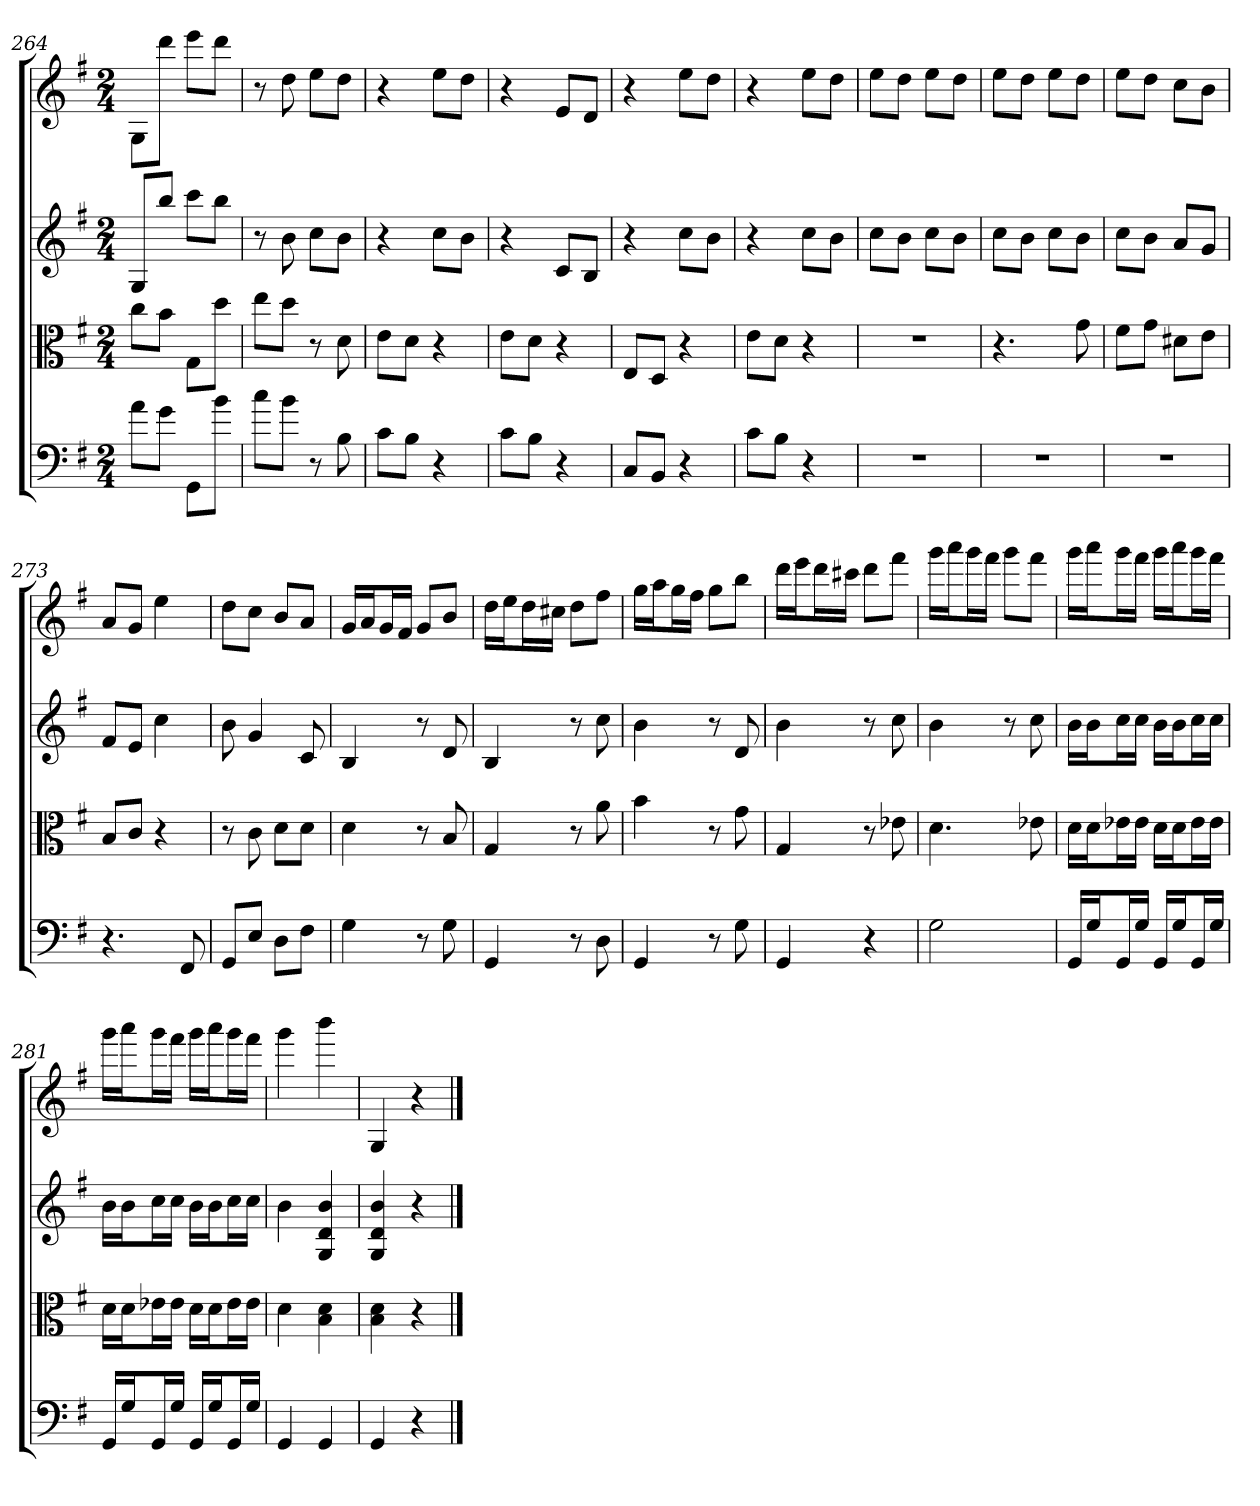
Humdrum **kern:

**kern	**kern	**kern	**kern
*part4	*part3	*part2	*part1
*staff4	*staff3	*staff2	*staff1
*clefF4	*clefC3	*	*
*k[f#]	*k[f#]	*k[f#]	*k[f#]
*G:	*G:	*G:	*G:
*M2/4	*M2/4	*M2/4	*M2/4
=264	=264	=264	=264
8a\L	8cc\L	8GL	8GL
8g\J	8b\J	8bbJ	8dddJ
8GG\L	8G\L	8cccL	8eeeL
8b\J	8dd\J	8bbJ	8dddJ
=265	=265	=265	=265
8cc\L	8ee\L	8r	8r
8b\J	8dd\J	8b	8dd
8r	8r	8ccL	8eeL
8B	8d	8bJ	8ddJ
=266	=266	=266	=266
8c\L	8e\L	4r	4r
8B\J	8d\J	.	.
4r	4r	8ccL	8eeL
.	.	8bJ	8ddJ
=267	=267	=267	=267
8c\L	8e\L	4r	4r
8B\J	8d\J	.	.
4r	4r	8cL	8eL
.	.	8BJ	8dJ
=268	=268	=268	=268
8C/L	8E/L	4r	4r
8BB/J	8D/J	.	.
4r	4r	8ccL	8eeL
.	.	8bJ	8ddJ
=269	=269	=269	=269
8c\L	8e\L	4r	4r
8B\J	8d\J	.	.
4r	4r	8ccL	8eeL
.	.	8bJ	8ddJ
=270	=270	=270	=270
2r	2r	8ccL	8eeL
.	.	8bJ	8ddJ
.	.	8ccL	8eeL
.	.	8bJ	8ddJ
=271	=271	=271	=271
2r	4.r	8ccL	8eeL
.	.	8bJ	8ddJ
.	.	8ccL	8eeL
.	8g	8bJ	8ddJ
=272	=272	=272	=272
2r	8f#\L	8ccL	8eeL
.	8g\J	8bJ	8ddJ
.	8d#X\L	8aL	8ccL
.	8e\J	8gJ	8bJ
=273	=273	=273	=273
4.r	8B/L	8f#L	8aL
.	8c/J	8eJ	8gJ
.	4r	4cc	4ee
8FF#	.	.	.
=274	=274	=274	=274
8GG/L	8r	8b	8ddL
8E/J	8c	4g	8ccJ
8D\L	8d\L	.	8bL
8F#\J	8d\J	8c	8aJ
=275	=275	=275	=275
4G	4d	4B	16gLL
.	.	.	16aJ
.	.	.	16gL
.	.	.	16f#JJ
8r	8r	8r	8gL
8G	8B	8d	8bJ
=276	=276	=276	=276
4GG	4G	4B	16ddLL
.	.	.	16eeJ
.	.	.	16ddL
.	.	.	16cc#XJJ
8r	8r	8r	8ddL
8D	8a	8cc	8ff#J
=277	=277	=277	=277
4GG	4b	4b	16ggLL
.	.	.	16aaJ
.	.	.	16ggL
.	.	.	16ff#JJ
8r	8r	8r	8ggL
8G	8g	8d	8bbJ
=278	=278	=278	=278
4GG	4G	4b	16dddLL
.	.	.	16eeeJ
.	.	.	16dddL
.	.	.	16ccc#XJJ
4r	8r	8r	8dddL
.	8e-X	8cc	8fff#J
=279	=279	=279	=279
2G	4.d	4b	16gggLL
.	.	.	16aaaJ
.	.	.	16gggL
.	.	.	16fff#JJ
.	.	8r	8gggL
.	8e-X	8cc	8fff#J
=280	=280	=280	=280
16GG/LL	16d\LL	16bLL	16gggLL
16G/J	16d\J	16bJ	16aaaJ
16GG/L	16e-X\L	16ccL	16gggL
16G/JJ	16e-\JJ	16ccJJ	16fff#JJ
16GG/LL	16d\LL	16bLL	16gggLL
16G/J	16d\J	16bJ	16aaaJ
16GG/L	16e-\L	16ccL	16gggL
16G/JJ	16e-\JJ	16ccJJ	16fff#JJ
=281	=281	=281	=281
16GG/LL	16d\LL	16bLL	16gggLL
16G/J	16d\J	16bJ	16aaaJ
16GG/L	16e-X\L	16ccL	16gggL
16G/JJ	16e-\JJ	16ccJJ	16fff#JJ
16GG/LL	16d\LL	16bLL	16gggLL
16G/J	16d\J	16bJ	16aaaJ
16GG/L	16e-\L	16ccL	16gggL
16G/JJ	16e-\JJ	16ccJJ	16fff#JJ
=282	=282	=282	=282
4GG	4d	4b	4ggg
4GG	4B 4d	4G 4d 4b	4bbb
=283	=283	=283	=283
4GG	4B 4d	4G 4d 4b	4G
4r	4r	4r	4r
==	==	==	==
*-	*-	*-	*-
